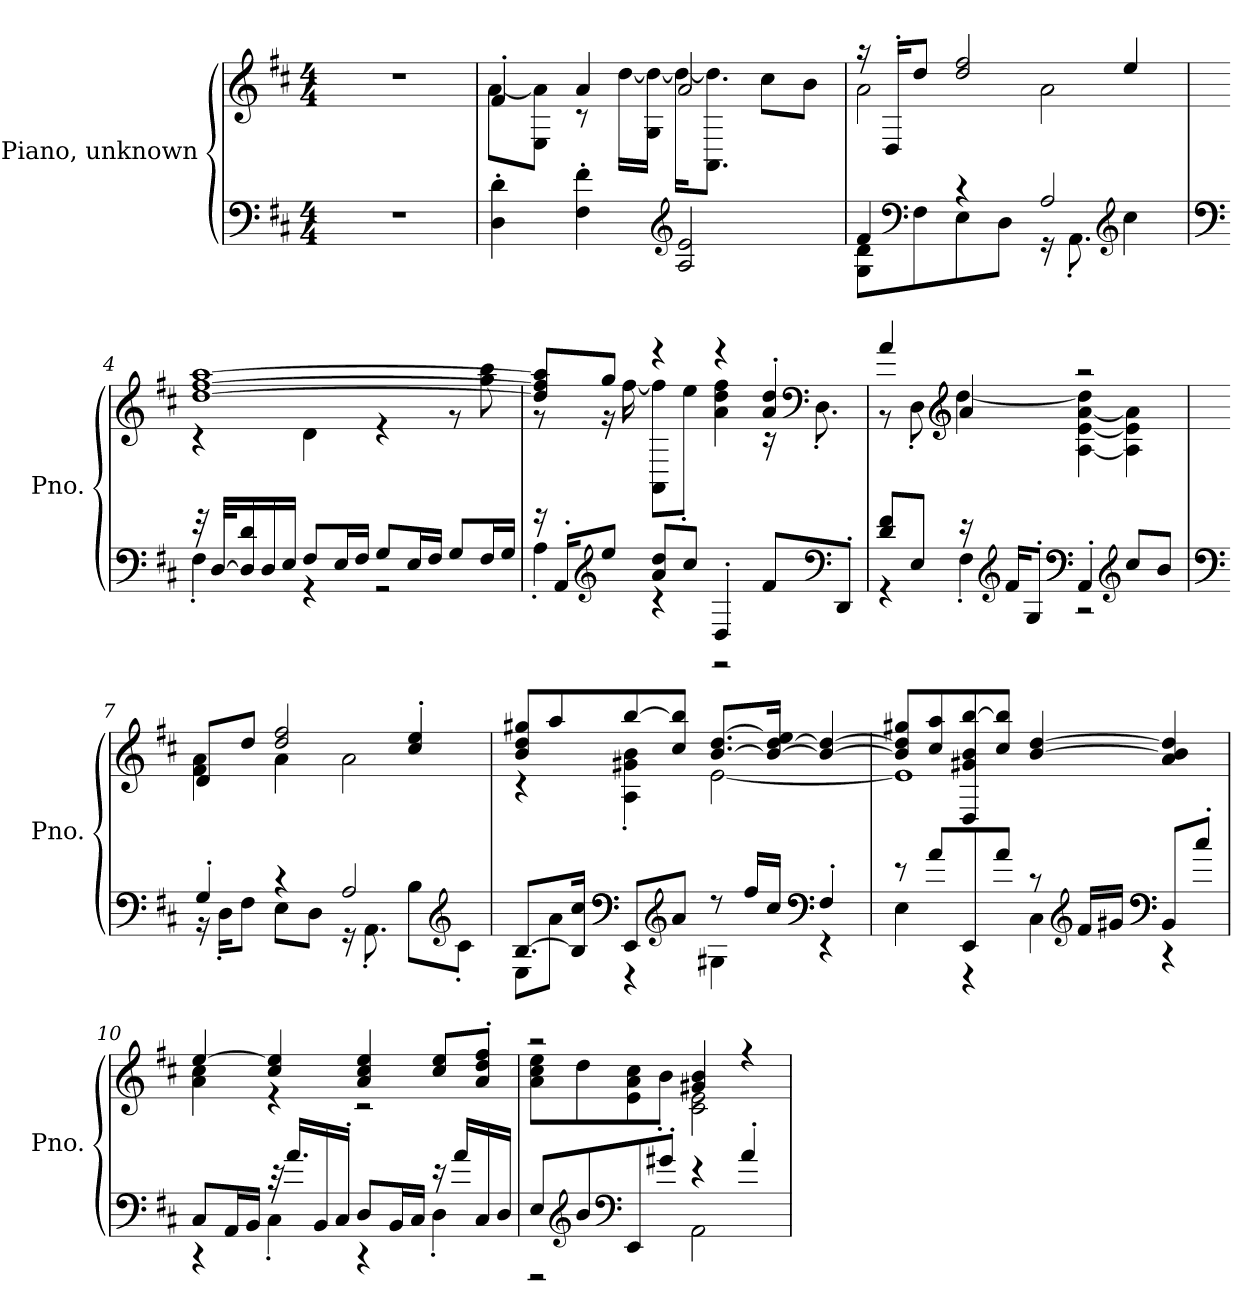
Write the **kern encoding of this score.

**kern	**kern
*part1	*part1
*staff2	*staff1
*I"Piano, unknown	*
*I'Pno.	*
*clefF4	*clefG2
*k[f#c#]	*k[f#c#]
*M4/4	*M4/4
*MM120	*MM120
=1	=1
1r	1r
=2	=2
*	*^
4D\' 4d\'	4f#'/	[8a\L
.	.	8E\ 8a\]J
4F#\' 4f#\'	4a/	8r
.	.	[16dd\LL
.	.	16G\ 16dd\_JJ
*clefG2	*	*
2A/ 2e/	2a/	16dd\KL_
.	.	8.AA\ 8.dd\]J
.	.	8cc#\L
.	.	8b\J
=3	=3	=3
*^	*	*
4f#/	8G\ 8d\L	16r	2a\
.	.	16D'/KL	.
*clefF4	*	*	*
.	8F#\	8dd/J	.
4r	8E\	2dd/ 2ff#/	.
.	8D\J	.	.
2A/	16r	.	2a\
.	8.AA'\	.	.
*clefG2	*	*	*
.	4cc#\	4ee/	.
=4	=4	=4	=4
*clefF4	*	*	*
32r	4F#'\	[1dd [1ff# [1aa	4r
[32D/KLL	.	.	.
16D/] 16d/	.	.	.
16D/	.	.	.
16E/JJ	.	.	.
8F#/L	4r	.	4d\
16E/L	.	.	.
16F#/JJ	.	.	.
8G/L	2r	.	4r
16E/L	.	.	.
16F#/JJ	.	.	.
8G/L	.	.	8r
16F#/L	.	.	8gg\ 8bb\
16G/JJ	.	.	.
!!LO:LB:g=z	!!
=5	=5	=5	=5
16r	4A'\	8dd/] 8ff#/] 8aa/]L	8r
16AA'/KL	.	.	.
*clefG2	*	*	*
8ee/J	.	8gg/J	16r
.	.	.	[16ff#\
8a/ 8dd/L	4r	4r	8AA\ 8ff#\]L
8cc#/J	.	.	8ee'\J
4D'/	2r	4r	4a\ 4dd\ 4ff#\
8f#/L	.	4a/' 4dd/'	16r
*	*	*clefF4	*
.	.	.	8.D'\
*clefF4	*	*	*
8DD'/J	.	.	.
=6	=6	=6	=6
8d/ 8f#/L	4r	4a/	8r
8E/J	.	.	8D'\
*	*	*clefG2	*
16r	4F#'\	4a/	[4dd\
*clefG2	*	*	*
16f#/KL	.	.	.
8G'/J	.	.	.
*clefF4	*	*	*
4AA'/	2r	2r	[4A\ [4e\ [4a\ 4dd\]
*clefG2	*	*	*
8cc#/L	.	.	4A\] 4e\] 4a\]
8b/J	.	.	.
=7	=7	=7	=7
*clefF4	*	*	*
4G'/	16r	8d/L	4f#\ 4a\
.	16D'\KL	.	.
.	8F#\J	8dd/J	.
4r	8E\L	2dd/ 2ff#/	4a\
.	8D\J	.	.
2A/	16r	.	2a\
.	8.AA'\	.	.
.	8B\L	4cc#/' 4ee/'	.
*clefG2	*	*	*
.	8c#'\J	.	.
!!LO:LB:g=z	!!
=8	=8	=8	=8
[8.B/L	8E\L	8b/ 8dd/ 8gg#X/L	4r
.	8a\J	8aa/	.
16B/] 16cc#/Jk	.	.	.
*clefF4	*	*	*
8EE/L	4r	[8bb/	4A\' 4g#X\' 4b\'
*clefG2	*	*	*
8a/J	.	8cc#/ 8bb/]J	.
8r	4G#X\	[8.b/ [8.dd/L	[2e\
16ff#/LL	.	.	.
16cc#/JJ	.	16b/_ 16dd/_ 16ee/Jk	.
*clefF4	*	*	*
4F#'/	4r	4b/_ 4dd/_	.
=9	=9	=9	=9
8r	4E\	8b/] 8dd/] 8gg#X/L	1e]
8a/L	.	8cc#/ 8aa/	.
8EE/	4r	8D/ 8g#X/ 8b/ [8bb/	.
8a/J	.	8cc#/ 8bb/]J	.
8r	4C#\	[4b/ [4dd/	.
*clefG2	*	*	*
16f#/LL	.	.	.
16g#X/JJ	.	.	.
*clefF4	*	*	*
8BB/L	4r	4a/ 4b/] 4dd/]	.
8cc#'/J	.	.	.
!!LO:LB:g=z	!!
=10	=10	=10	=10
8C#/L	4r	[4ee/	4a\ 4cc#\
16AA/L	.	.	.
16BB/JJ	.	.	.
32r	4C#'\	4cc#/ 4ee/]	4r
16.a/LL	.	.	.
16BB/	.	.	.
16C#'/JJ	.	.	.
8D/L	4r	4a/ 4cc#/ 4ee/	2r
16BB/L	.	.	.
16C#/JJ	.	.	.
16r	4D'\	8cc#/ 8ee/L	.
16a/LL	.	.	.
16C#/	.	8a/' 8dd/' 8ff#/'J	.
16D/JJ	.	.	.
=11	=11	=11	=11
8E/L	2r	2r	8a\ 8cc#\ 8ee\L
*clefG2	*	*	*
8b/	.	.	8dd\
*clefF4	*	*	*
8EE/	.	.	8e\ 8a\ 8cc#\
8g#X'/J	.	.	8b'\J
4r	2AA\	4g#X/ 4b/	2c#\ 2e\
4a'/	.	4r	.
*v	*v	*	*
*	*v	*v
=	=
*-	*-
